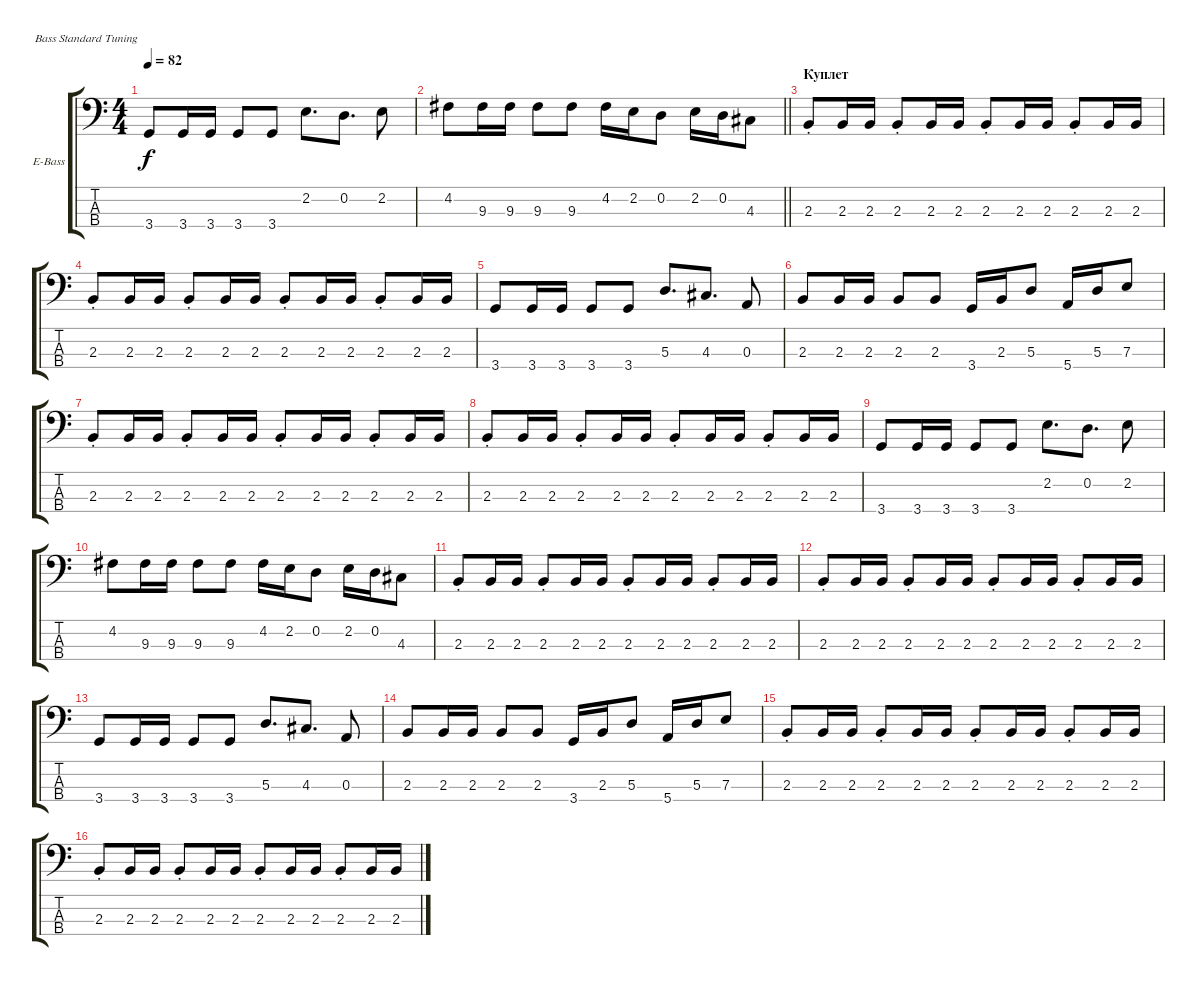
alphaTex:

\bracketExtendMode groupsimilarinstruments
\firstSystemTrackNameOrientation horizontal
\otherSystemsTrackNameOrientation horizontal
\track ("Виталий Дубинин" "E-Bass") {instrument electricbassfinger}
\staff {score tabs}
\tuning (G2 D2 A1 E1)
\ts (4 4)
\tempo 82
\clef f4
\ks c
3.4.8{dy f} 3.4.16 3.4.16 3.4.8 3.4.8 2.2.8{d} 0.2.8{d} 2.2.8 |
\barLineRight lightlight
4.2.8 9.3.16 9.3.16 9.3.8 9.3.8 4.2.16 2.2.16 0.2.8 2.2.16 0.2.16 4.3.8 |
\section ("" "Куплет")
2.3{st}.8 2.3.16 2.3.16 2.3{st}.8 2.3.16 2.3.16 2.3{st}.8 2.3.16 2.3.16 2.3{st}.8 2.3.16 2.3.16 |
2.3{st}.8 2.3.16 2.3.16 2.3{st}.8 2.3.16 2.3.16 2.3{st}.8 2.3.16 2.3.16 2.3{st}.8 2.3.16 2.3.16 |
3.4.8 3.4.16 3.4.16 3.4.8 3.4.8 5.3.8{d} 4.3.8{d} 0.3.8 |
2.3.8 2.3.16 2.3.16 2.3.8 2.3.8 3.4.16 2.3.16 5.3.8 5.4.16 5.3.16 7.3.8 |
2.3{st}.8 2.3.16 2.3.16 2.3{st}.8 2.3.16 2.3.16 2.3{st}.8 2.3.16 2.3.16 2.3{st}.8 2.3.16 2.3.16 |
2.3{st}.8 2.3.16 2.3.16 2.3{st}.8 2.3.16 2.3.16 2.3{st}.8 2.3.16 2.3.16 2.3{st}.8 2.3.16 2.3.16 |
3.4.8 3.4.16 3.4.16 3.4.8 3.4.8 2.2.8{d} 0.2.8{d} 2.2.8 |
4.2.8 9.3.16 9.3.16 9.3.8 9.3.8 4.2.16 2.2.16 0.2.8 2.2.16 0.2.16 4.3.8 |
2.3{st}.8 2.3.16 2.3.16 2.3{st}.8 2.3.16 2.3.16 2.3{st}.8 2.3.16 2.3.16 2.3{st}.8 2.3.16 2.3.16 |
2.3{st}.8 2.3.16 2.3.16 2.3{st}.8 2.3.16 2.3.16 2.3{st}.8 2.3.16 2.3.16 2.3{st}.8 2.3.16 2.3.16 |
3.4.8 3.4.16 3.4.16 3.4.8 3.4.8 5.3.8{d} 4.3.8{d} 0.3.8 |
2.3.8 2.3.16 2.3.16 2.3.8 2.3.8 3.4.16 2.3.16 5.3.8 5.4.16 5.3.16 7.3.8 |
2.3{st}.8 2.3.16 2.3.16 2.3{st}.8 2.3.16 2.3.16 2.3{st}.8 2.3.16 2.3.16 2.3{st}.8 2.3.16 2.3.16 |
2.3{st}.8 2.3.16 2.3.16 2.3{st}.8 2.3.16 2.3.16 2.3{st}.8 2.3.16 2.3.16 2.3{st}.8 2.3.16 2.3.16
